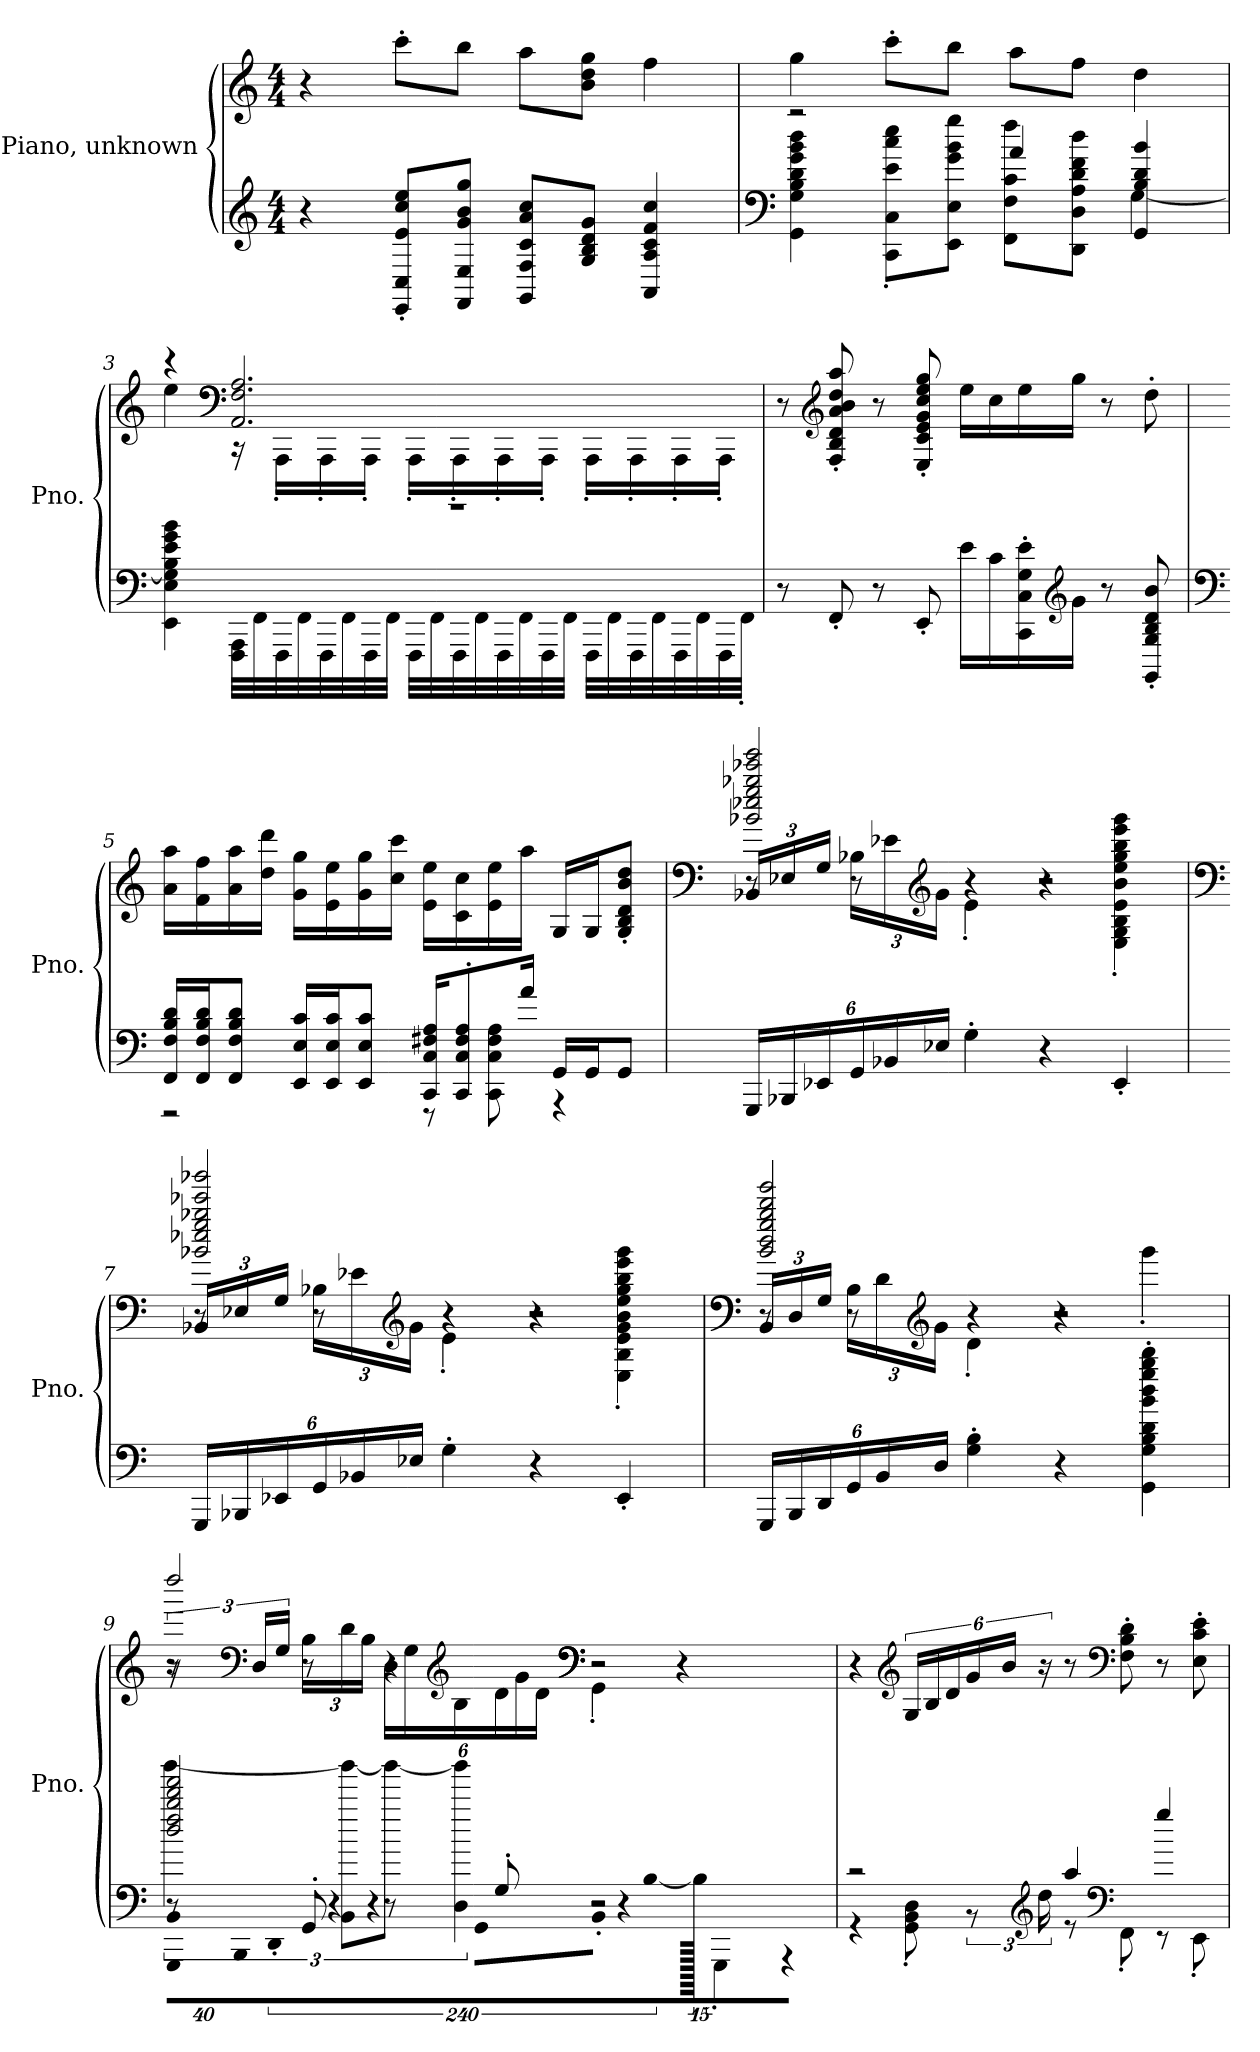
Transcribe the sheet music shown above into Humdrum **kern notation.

**kern	**kern
*part1	*part1
*staff2	*staff1
*I"Piano, unknown	*
*I'Pno.	*
*clefG2	*clefG2
*k[]	*k[]
*M4/4	*M4/4
*MM120	*MM120
=1	=1
4r	4r
8EE/' 8C/' 8e/' 8cc/' 8ee/'L	8ccc'\L
8FF/ 8E/ 8g/ 8b/ 8gg/J	8bb\J
8GG/ 8F/ 8c/ 8a/ 8cc/L	8aa\L
8G/ 8B/ 8d/ 8g/J	8b\ 8dd\ 8gg\J
4AA/ 4A/ 4c/ 4f/ 4cc/	4ff\
=2	=2
*clefF4	*
*^	*
2r	4GG\ 4G\ 4B\ 4d\ 4g\ 4b\ 4dd\	4gg\
.	8CC\' 8C\' 8e\' 8cc\' 8ee\'L	8ccc'\L
.	8EE\ 8E\ 8g\ 8b\ 8gg\J	8bb\J
4a/	8FF\ 8F\ 8c\ 8ff\L	8aa\L
.	8DD\ 8D\ 8A\ 8d\ 8f\ 8dd\J	8ff\J
4GG/ 4B/ 4d/ 4b/	[4G\	4dd\
=3	=3	=3
*	*	*^
1r	4EE\ 4E\ 4G\] 4B\ 4e\ 4g\ 4b\	4r	4ee\
*	*	*clefF4	*
.	32FFF\ 32AAA\LLL	2.AA/ 2.F/ 2.A/	16r
.	32FF\	.	.
.	32FFF\	.	16AAA'\LL
.	32FF\	.	.
.	32FFF\	.	16AAA'\
.	32FF\	.	.
.	32FFF\	.	16AAA'\JJ
.	32FF\JJJ	.	.
.	32FFF\LLL	.	16AAA'\LL
.	32FF\	.	.
.	32FFF\	.	16AAA'\
.	32FF\	.	.
.	32FFF\	.	16AAA'\
.	32FF\	.	.
.	32FFF\	.	16AAA'\JJ
.	32FF\JJJ	.	.
.	32FFF\LLL	.	16AAA'\LL
.	32FF\	.	.
.	32FFF\	.	16AAA'\
.	32FF\	.	.
.	32FFF\	.	16AAA'\
.	32FF\	.	.
.	32FFF\	.	16AAA'\JJ
.	32FF'\JJJ	.	.
*v	*v	*	*
*	*v	*v
!!LO:LB:g=z
=4	=4
8r	8r
*	*clefG2
8FF'/	8F/' 8B/' 8d/' 8a/' 8b/' 8dd/' 8aa/'
8r	8r
8EE'/	8E/' 8c/' 8e/' 8g/' 8cc/' 8ee/' 8gg/'
16e\LL	16ee\LL
16c\	16cc\
16CC\' 16C\' 16G\' 16e\'	16ee\
*clefG2	*
16g\JJ	16gg\JJ
8r	8r
8GG/' 8G/' 8B/' 8d/' 8b/'	8dd'\
=5	=5
*clefF4	*
*^	*
16FF/ 16F/ 16B/ 16d/LL	2r	16a\ 16aa\LL
16FF/ 16F/ 16B/ 16d/J	.	16f\ 16ff\
8FF/ 8F/ 8B/ 8d/J	.	16a\ 16aa\
.	.	16dd\ 16ddd\JJ
16EE/ 16E/ 16c/LL	.	16g\ 16gg\LL
16EE/ 16E/ 16c/J	.	16e\ 16ee\
8EE/ 8E/ 8c/J	.	16g\ 16gg\
.	.	16cc\ 16ccc\JJ
16CC/ 16C/ 16F#X/ 16A/KL	8r	16e\ 16ee\LL
8CC/' 8C/' 8F#/' 8A/'	.	16c\ 16cc\
.	8CC\ 8C\ 8F#\ 8A\	16e\ 16ee\
16a/Jk	.	16aa\JJ
16GG/LL	4r	16G/LL
16GG/J	.	16G/J
8GG/J	.	8G/' 8B/' 8d/' 8b/' 8dd/'J
*v	*v	*
!!LO:LB:g=z
=6	=6
*	*clefF4
*	*^
*	*	*^
*Xbrackettup	*	*	*Xbrackettup
24GGG/LL	2b-X/ 2ee-X/ 2gg/ 2bb-X/ 2eee-X/ 2ggg/	8r	24BB-X/LL
24BBB-X/	.	.	24E-X/
24EE-X/	.	.	24G/JJ
24GG/	.	24B-X\LL	8r
24BB-X/	.	24e-X\	.
*	*clefG2	*	*
24E-X/JJ	.	24g\JJ	.
4G'\	.	4e-'\	4r
4r	2r	4r	2r
4EE-'/	.	4E-\' 4G\' 4B-\' 4e-\' 4b-\' 4ee-\' 4gg\' 4bb-\' 4eee-\' 4ggg\'	.
=7	=7	=7	=7
*	*clefF4	*	*
24GGG/LL	2b-X/ 2ee-X/ 2gg/ 2bb-X/ 2eee-X/ 2bbb-X/	8r	24BB-X/LL
24BBB-X/	.	.	24E-X/
24EE-X/	.	.	24G/JJ
24GG/	.	24B-X\LL	8r
24BB-X/	.	24e-X\	.
*	*clefG2	*	*
24E-X/JJ	.	24g\JJ	.
4G'\	.	4e-'\	4r
4r	2r	4r	2r
4EE-'/	.	4E-\' 4B-\' 4e-\' 4g\' 4b-\' 4ee-\' 4gg\' 4bb-\' 4eee-\' 4ggg\'	.
=8	=8	=8	=8
*	*clefF4	*	*
24GGG/LL	2b/ 2dd/ 2gg/ 2bb/ 2ddd/ 2ggg/	8r	24BB/LL
24BBB/	.	.	24D/
24DD/	.	.	24G/JJ
24GG/	.	24B\LL	8r
24BB/	.	24d\	.
*	*clefG2	*	*
24D/JJ	.	24g\JJ	.
4G\' 4B\'	.	4d'\	4r
4r	2r	4r	2r
4GG\' 4G\' 4B\' 4d\' 4b\' 4dd\' 4gg\' 4bb\' 4ddd\'	.	4ggg'\	.
!!LO:LB:g=z	!!	!!
=9	=9	=9	=9
*^	*	*	*
*	*brackettup	*	*	*
*^	*^	*	*	*
!	!	!	!LO:N:vis=32	!	!	!
*	*	*	*	*	*	*brackettup
2dd/ 2ff/ 2bb/ 2ddd/ 2fff/	[6bbb\	8r	640%23GGG\ 640%23BB\LLL	2dddd/	8r	24r
!	!	!	!LO:N:vis=32	!	!	!
.	.	.	640%23BBB\J	.	.	.
*	*	*	*	*clefF4	*	*
.	.	.	.	.	.	24D/LL
!	!	!	!LO:N:vis=16	!	!	!
.	.	.	1920%137DD'\JJ	.	.	.
.	.	.	.	.	.	24G/JJ
*	*	*	*	*	*Xbrackettup	*
.	.	8GG'/	.	.	24B\LL	8r
!	!	!	!LO:N:vis=16	!	!	!
.	.	.	1920%137r	.	.	.
.	12BB\ 12bbb\_L	.	.	.	24d\	.
.	.	.	.	.	24B\JJ	.
!	!	!	!LO:N:vis=32	!	!	!
.	.	.	640%23r	.	.	.
.	12bbb\J_	8r	.	.	24D\LL	4r
!	!	!	!LO:N:vis=32	!	!	!
.	.	.	640%23GG\KLL	.	.	.
!	!	!	!LO:N:vis=16	!	!	!
.	.	.	1920%137BB'\JJ	.	.	.
.	.	.	.	.	24G\	.
*	*	*	*	*clefG2	*	*
.	6D\ 6bbb\]	.	.	.	24B\	.
!	!	!	!LO:N:vis=16	!	!	!
.	.	.	1920%137r	.	.	.
.	.	8G'/	.	.	24d\	.
.	.	.	.	.	24g\	.
.	.	.	[240%17B\	.	.	.
.	.	.	.	.	24d\JJ	.
*	*	*	*	*clefF4	*	*
2r	2r	2r	1920B\]	2r	4GG'\	2r
.	.	.	4GGG'\	.	.	.
.	.	.	.	.	4r	.
.	.	.	4r	.	.	.
1920ryy	1920ryy	1920ryy	.	1920ryy	1920ryy	1920ryy
*	*v	*v	*v	*	*	*
*	*	*v	*v	*v
=10	=10	=10
2r	4r	4r
*	*	*clefG2
.	8GG\' 8BB\' 8D\'	24G/LL
.	.	24B/
.	.	24d/
*	*	*brackettup
.	12r	24g/
.	.	24b/JJ
*clefG2	*	*
.	24dd\	24r
4aa/	8r	8r
*clefF4	*	*clefF4
.	8FF'\	8F\' 8B\' 8d\'
4gg/	8r	8r
.	8EE'\	8E\' 8c\' 8e\'
*v	*v	*
=	=
*-	*-
